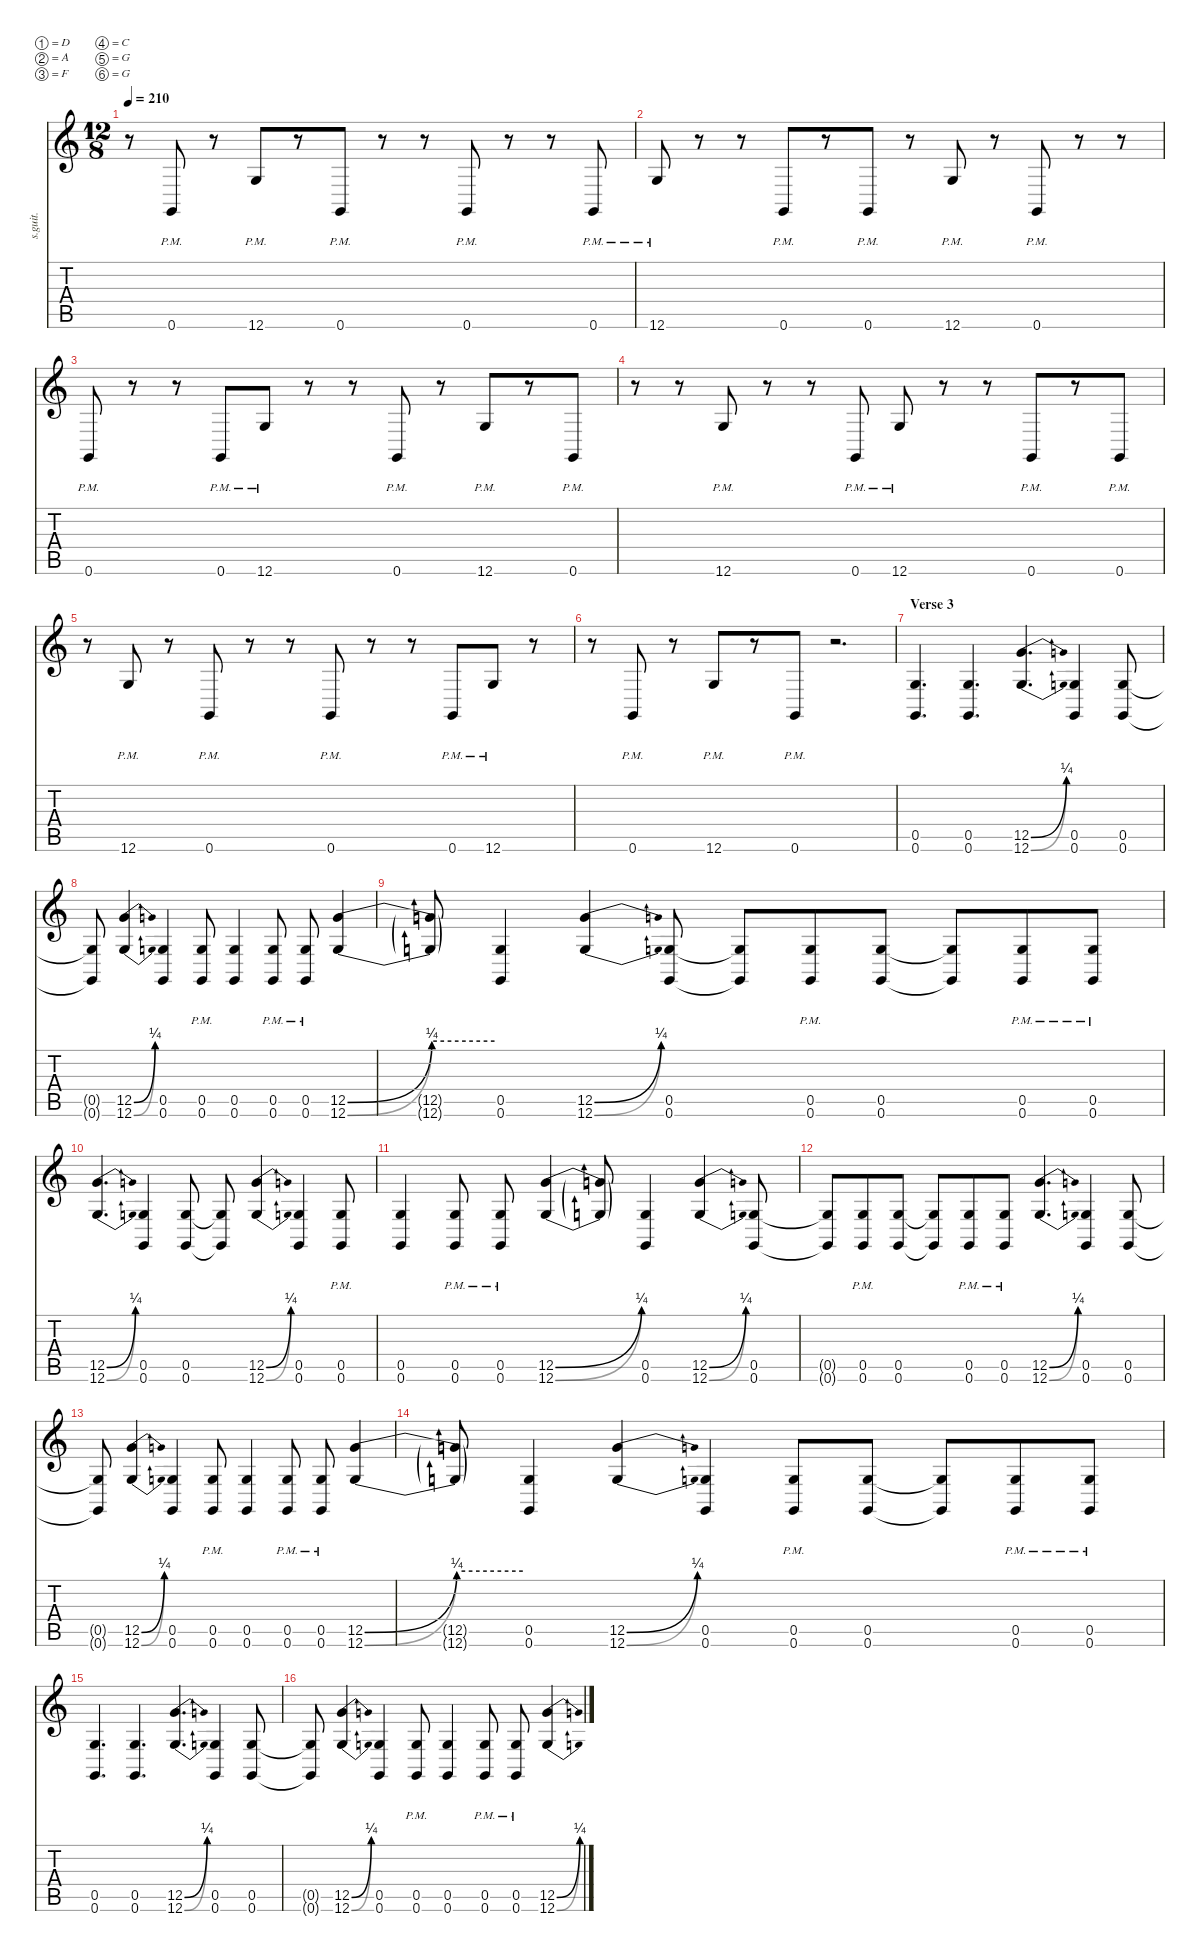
\defaultSystemsLayout 4
\hideDynamics
\bracketExtendMode nobrackets
\track ("Rythm Guitar 2" "s.guit.") {instrument distortionguitar}
\staff {score tabs}
\tuning (D4 A3 F3 C3 G2 G1)
\ts (12 8)
\tempo 210
\clef g2
\ks c
r.8{dy f} 0.6{pm}.8{lyrics (0 "") lyrics (1 "") lyrics (2 "") lyrics (3 "") lyrics (4 "")} r.8 12.6{pm}.8{lyrics (0 "") lyrics (1 "") lyrics (2 "") lyrics (3 "") lyrics (4 "")} r.8 0.6{pm}.8{lyrics (0 "") lyrics (1 "") lyrics (2 "") lyrics (3 "") lyrics (4 "")} r.8 r.8 0.6{pm}.8{lyrics (0 "") lyrics (1 "") lyrics (2 "") lyrics (3 "") lyrics (4 "")} r.8 r.8 0.6{pm}.8{lyrics (0 "") lyrics (1 "") lyrics (2 "") lyrics (3 "") lyrics (4 "")} |
12.6{pm}.8{lyrics (0 "") lyrics (1 "") lyrics (2 "") lyrics (3 "") lyrics (4 "")} r.8 r.8 0.6{pm}.8{lyrics (0 "") lyrics (1 "") lyrics (2 "") lyrics (3 "") lyrics (4 "")} r.8 0.6{pm}.8{lyrics (0 "") lyrics (1 "") lyrics (2 "") lyrics (3 "") lyrics (4 "")} r.8 12.6{pm}.8{lyrics (0 "") lyrics (1 "") lyrics (2 "") lyrics (3 "") lyrics (4 "")} r.8 0.6{pm}.8{lyrics (0 "") lyrics (1 "") lyrics (2 "") lyrics (3 "") lyrics (4 "")} r.8 r.8 |
0.6{pm}.8{lyrics (0 "") lyrics (1 "") lyrics (2 "") lyrics (3 "") lyrics (4 "")} r.8 r.8 0.6{pm}.8{lyrics (0 "") lyrics (1 "") lyrics (2 "") lyrics (3 "") lyrics (4 "")} 12.6{pm}.8{lyrics (0 "") lyrics (1 "") lyrics (2 "") lyrics (3 "") lyrics (4 "")} r.8 r.8 0.6{pm}.8{lyrics (0 "") lyrics (1 "") lyrics (2 "") lyrics (3 "") lyrics (4 "")} r.8 12.6{pm}.8{lyrics (0 "") lyrics (1 "") lyrics (2 "") lyrics (3 "") lyrics (4 "")} r.8 0.6{pm}.8{lyrics (0 "") lyrics (1 "") lyrics (2 "") lyrics (3 "") lyrics (4 "")} |
r.8 r.8 12.6{pm}.8{lyrics (0 "") lyrics (1 "") lyrics (2 "") lyrics (3 "") lyrics (4 "")} r.8 r.8 0.6{pm}.8{lyrics (0 "") lyrics (1 "") lyrics (2 "") lyrics (3 "") lyrics (4 "")} 12.6{pm}.8{lyrics (0 "") lyrics (1 "") lyrics (2 "") lyrics (3 "") lyrics (4 "")} r.8 r.8 0.6{pm}.8{lyrics (0 "") lyrics (1 "") lyrics (2 "") lyrics (3 "") lyrics (4 "")} r.8 0.6{pm}.8{lyrics (0 "") lyrics (1 "") lyrics (2 "") lyrics (3 "") lyrics (4 "")} |
r.8 12.6{pm}.8{lyrics (0 "") lyrics (1 "") lyrics (2 "") lyrics (3 "") lyrics (4 "")} r.8 0.6{pm}.8{lyrics (0 "") lyrics (1 "") lyrics (2 "") lyrics (3 "") lyrics (4 "")} r.8 r.8 0.6{pm}.8{lyrics (0 "") lyrics (1 "") lyrics (2 "") lyrics (3 "") lyrics (4 "")} r.8 r.8 0.6{pm}.8{lyrics (0 "") lyrics (1 "") lyrics (2 "") lyrics (3 "") lyrics (4 "")} 12.6{pm}.8{lyrics (0 "") lyrics (1 "") lyrics (2 "") lyrics (3 "") lyrics (4 "")} r.8 |
r.8 0.6{pm}.8{lyrics (0 "") lyrics (1 "") lyrics (2 "") lyrics (3 "") lyrics (4 "")} r.8 12.6{pm}.8{lyrics (0 "") lyrics (1 "") lyrics (2 "") lyrics (3 "") lyrics (4 "")} r.8 0.6{pm}.8{lyrics (0 "") lyrics (1 "") lyrics (2 "") lyrics (3 "") lyrics (4 "")} r.2{d} |
\section ("" "Verse 3")
(0.5 0.6).4{d lyrics (0 "") lyrics (1 "") lyrics (2 "") lyrics (3 "") lyrics (4 "") dy mf} (0.5 0.6).4{d lyrics (0 "") lyrics (1 "") lyrics (2 "") lyrics (3 "") lyrics (4 "")} (12.5{be (bend 0 0 15 1)} 12.6{be (bend 0 0 15 1)}).4{d lyrics (0 "") lyrics (1 "") lyrics (2 "") lyrics (3 "") lyrics (4 "")} (0.5 0.6).4{lyrics (0 "") lyrics (1 "") lyrics (2 "") lyrics (3 "") lyrics (4 "")} (0.5 0.6).8{lyrics (0 "") lyrics (1 "") lyrics (2 "") lyrics (3 "") lyrics (4 "")} |
(0.5{t} 0.6{t}).8{lyrics (0 "") lyrics (1 "") lyrics (2 "") lyrics (3 "") lyrics (4 "") dy f} (12.5{be (bend 0 0 15 1)} 12.6{be (bend 0 0 15 1)}).4{lyrics (0 "") lyrics (1 "") lyrics (2 "") lyrics (3 "") lyrics (4 "")} (0.5 0.6).4{lyrics (0 "") lyrics (1 "") lyrics (2 "") lyrics (3 "") lyrics (4 "")} (0.5{pm} 0.6{pm}).8{lyrics (0 "") lyrics (1 "") lyrics (2 "") lyrics (3 "") lyrics (4 "")} (0.5 0.6).4{lyrics (0 "") lyrics (1 "") lyrics (2 "") lyrics (3 "") lyrics (4 "")} (0.5{pm} 0.6{pm}).8{lyrics (0 "") lyrics (1 "") lyrics (2 "") lyrics (3 "") lyrics (4 "")} (0.5{pm} 0.6{pm}).8{lyrics (0 "") lyrics (1 "") lyrics (2 "") lyrics (3 "") lyrics (4 "")} (12.5{be (bend 0 0 60 1)} 12.6{be (bend 0 0 60 1)}).4{lyrics (0 "") lyrics (1 "") lyrics (2 "") lyrics (3 "") lyrics (4 "")} |
(12.5{be (hold 0 1 60 1) t} 12.6{be (hold 0 1 60 1) t}).8{lyrics (0 "") lyrics (1 "") lyrics (2 "") lyrics (3 "") lyrics (4 "") dy mf} (0.5 0.6).4{lyrics (0 "") lyrics (1 "") lyrics (2 "") lyrics (3 "") lyrics (4 "")} (12.5{be (bend 0 0 15 1)} 12.6{be (bend 0 0 15 1)}).4{lyrics (0 "") lyrics (1 "") lyrics (2 "") lyrics (3 "") lyrics (4 "")} (0.5 0.6).8{lyrics (0 "") lyrics (1 "") lyrics (2 "") lyrics (3 "") lyrics (4 "")} (0.6{t} 0.5{t}).8{lyrics (0 "") lyrics (1 "") lyrics (2 "") lyrics (3 "") lyrics (4 "")} (0.5{pm} 0.6{pm}).8{lyrics (0 "") lyrics (1 "") lyrics (2 "") lyrics (3 "") lyrics (4 "")} (0.5 0.6).8{lyrics (0 "") lyrics (1 "") lyrics (2 "") lyrics (3 "") lyrics (4 "")} (0.6{t} 0.5{t}).8{lyrics (0 "") lyrics (1 "") lyrics (2 "") lyrics (3 "") lyrics (4 "")} (0.5{pm} 0.6{pm}).8{lyrics (0 "") lyrics (1 "") lyrics (2 "") lyrics (3 "") lyrics (4 "")} (0.5{pm} 0.6{pm}).8{lyrics (0 "") lyrics (1 "") lyrics (2 "") lyrics (3 "") lyrics (4 "")} |
(12.5{be (bend 0 0 15 1)} 12.6{be (bend 0 0 15 1)}).4{d lyrics (0 "") lyrics (1 "") lyrics (2 "") lyrics (3 "") lyrics (4 "")} (0.5 0.6).4{lyrics (0 "") lyrics (1 "") lyrics (2 "") lyrics (3 "") lyrics (4 "")} (0.5 0.6).8{lyrics (0 "") lyrics (1 "") lyrics (2 "") lyrics (3 "") lyrics (4 "")} (0.6{t} 0.5{t}).8{lyrics (0 "") lyrics (1 "") lyrics (2 "") lyrics (3 "") lyrics (4 "")} (12.5{be (bend 0 0 15 1)} 12.6{be (bend 0 0 15 1)}).4{lyrics (0 "") lyrics (1 "") lyrics (2 "") lyrics (3 "") lyrics (4 "")} (0.5 0.6).4{lyrics (0 "") lyrics (1 "") lyrics (2 "") lyrics (3 "") lyrics (4 "")} (0.5{pm} 0.6{pm}).8{lyrics (0 "") lyrics (1 "") lyrics (2 "") lyrics (3 "") lyrics (4 "")} |
(0.5 0.6).4{lyrics (0 "") lyrics (1 "") lyrics (2 "") lyrics (3 "") lyrics (4 "")} (0.5{pm} 0.6{pm}).8{lyrics (0 "") lyrics (1 "") lyrics (2 "") lyrics (3 "") lyrics (4 "")} (0.5{pm} 0.6{pm}).8{lyrics (0 "") lyrics (1 "") lyrics (2 "") lyrics (3 "") lyrics (4 "")} (12.5{be (bend 0 0 15 1)} 12.6{be (bend 0 0 15 1)}).4{lyrics (0 "") lyrics (1 "") lyrics (2 "") lyrics (3 "") lyrics (4 "")} (12.6{t} 12.5{t}).8{lyrics (0 "") lyrics (1 "") lyrics (2 "") lyrics (3 "") lyrics (4 "")} (0.5 0.6).4{lyrics (0 "") lyrics (1 "") lyrics (2 "") lyrics (3 "") lyrics (4 "")} (12.5{be (bend 0 0 15 1)} 12.6{be (bend 0 0 15 1)}).4{lyrics (0 "") lyrics (1 "") lyrics (2 "") lyrics (3 "") lyrics (4 "")} (0.5 0.6).8{lyrics (0 "") lyrics (1 "") lyrics (2 "") lyrics (3 "") lyrics (4 "")} |
(0.5{t} 0.6{t}).8{lyrics (0 "") lyrics (1 "") lyrics (2 "") lyrics (3 "") lyrics (4 "")} (0.5{pm} 0.6{pm}).8{lyrics (0 "") lyrics (1 "") lyrics (2 "") lyrics (3 "") lyrics (4 "")} (0.5 0.6).8{lyrics (0 "") lyrics (1 "") lyrics (2 "") lyrics (3 "") lyrics (4 "")} (0.6{t} 0.5{t}).8{lyrics (0 "") lyrics (1 "") lyrics (2 "") lyrics (3 "") lyrics (4 "")} (0.5{pm} 0.6{pm}).8{lyrics (0 "") lyrics (1 "") lyrics (2 "") lyrics (3 "") lyrics (4 "")} (0.5{pm} 0.6{pm}).8{lyrics (0 "") lyrics (1 "") lyrics (2 "") lyrics (3 "") lyrics (4 "")} (12.5{be (bend 0 0 15 1)} 12.6{be (bend 0 0 15 1)}).4{d lyrics (0 "") lyrics (1 "") lyrics (2 "") lyrics (3 "") lyrics (4 "")} (0.5 0.6).4{lyrics (0 "") lyrics (1 "") lyrics (2 "") lyrics (3 "") lyrics (4 "")} (0.5 0.6).8{lyrics (0 "") lyrics (1 "") lyrics (2 "") lyrics (3 "") lyrics (4 "")} |
(0.5{t} 0.6{t}).8{lyrics (0 "") lyrics (1 "") lyrics (2 "") lyrics (3 "") lyrics (4 "")} (12.5{be (bend 0 0 15 1)} 12.6{be (bend 0 0 15 1)}).4{lyrics (0 "") lyrics (1 "") lyrics (2 "") lyrics (3 "") lyrics (4 "")} (0.5 0.6).4{lyrics (0 "") lyrics (1 "") lyrics (2 "") lyrics (3 "") lyrics (4 "")} (0.5{pm} 0.6{pm}).8{lyrics (0 "") lyrics (1 "") lyrics (2 "") lyrics (3 "") lyrics (4 "")} (0.5 0.6).4{lyrics (0 "") lyrics (1 "") lyrics (2 "") lyrics (3 "") lyrics (4 "")} (0.5{pm} 0.6{pm}).8{lyrics (0 "") lyrics (1 "") lyrics (2 "") lyrics (3 "") lyrics (4 "")} (0.5{pm} 0.6{pm}).8{lyrics (0 "") lyrics (1 "") lyrics (2 "") lyrics (3 "") lyrics (4 "")} (12.5{be (bend 0 0 60 1)} 12.6{be (bend 0 0 60 1)}).4{lyrics (0 "") lyrics (1 "") lyrics (2 "") lyrics (3 "") lyrics (4 "")} |
(12.5{be (hold 0 1 60 1) t} 12.6{be (hold 0 1 60 1) t}).8{lyrics (0 "") lyrics (1 "") lyrics (2 "") lyrics (3 "") lyrics (4 "")} (0.5 0.6).4{lyrics (0 "") lyrics (1 "") lyrics (2 "") lyrics (3 "") lyrics (4 "")} (12.5{be (bend 0 0 15 1)} 12.6{be (bend 0 0 15 1)}).4{lyrics (0 "") lyrics (1 "") lyrics (2 "") lyrics (3 "") lyrics (4 "")} (0.5 0.6).4{lyrics (0 "") lyrics (1 "") lyrics (2 "") lyrics (3 "") lyrics (4 "")} (0.5{pm} 0.6{pm}).8{lyrics (0 "") lyrics (1 "") lyrics (2 "") lyrics (3 "") lyrics (4 "")} (0.5 0.6).8{lyrics (0 "") lyrics (1 "") lyrics (2 "") lyrics (3 "") lyrics (4 "")} (0.6{t} 0.5{t}).8{lyrics (0 "") lyrics (1 "") lyrics (2 "") lyrics (3 "") lyrics (4 "")} (0.5{pm} 0.6{pm}).8{lyrics (0 "") lyrics (1 "") lyrics (2 "") lyrics (3 "") lyrics (4 "")} (0.5{pm} 0.6{pm}).8{lyrics (0 "") lyrics (1 "") lyrics (2 "") lyrics (3 "") lyrics (4 "")} |
(0.5 0.6).4{d lyrics (0 "") lyrics (1 "") lyrics (2 "") lyrics (3 "") lyrics (4 "")} (0.5 0.6).4{d lyrics (0 "") lyrics (1 "") lyrics (2 "") lyrics (3 "") lyrics (4 "")} (12.5{be (bend 0 0 15 1)} 12.6{be (bend 0 0 15 1)}).4{d lyrics (0 "") lyrics (1 "") lyrics (2 "") lyrics (3 "") lyrics (4 "")} (0.5 0.6).4{lyrics (0 "") lyrics (1 "") lyrics (2 "") lyrics (3 "") lyrics (4 "")} (0.5 0.6).8{lyrics (0 "") lyrics (1 "") lyrics (2 "") lyrics (3 "") lyrics (4 "")} |
(0.5{t} 0.6{t}).8{lyrics (0 "") lyrics (1 "") lyrics (2 "") lyrics (3 "") lyrics (4 "") dy f} (12.5{be (bend 0 0 15 1)} 12.6{be (bend 0 0 15 1)}).4{lyrics (0 "") lyrics (1 "") lyrics (2 "") lyrics (3 "") lyrics (4 "")} (0.5 0.6).4{lyrics (0 "") lyrics (1 "") lyrics (2 "") lyrics (3 "") lyrics (4 "")} (0.5{pm} 0.6{pm}).8{lyrics (0 "") lyrics (1 "") lyrics (2 "") lyrics (3 "") lyrics (4 "")} (0.5 0.6).4{lyrics (0 "") lyrics (1 "") lyrics (2 "") lyrics (3 "") lyrics (4 "")} (0.5{pm} 0.6{pm}).8{lyrics (0 "") lyrics (1 "") lyrics (2 "") lyrics (3 "") lyrics (4 "")} (0.5{pm} 0.6{pm}).8{lyrics (0 "") lyrics (1 "") lyrics (2 "") lyrics (3 "") lyrics (4 "")} (12.5{be (bend 0 0 60 1)} 12.6{be (bend 0 0 60 1)}).4{lyrics (0 "") lyrics (1 "") lyrics (2 "") lyrics (3 "") lyrics (4 "")}
